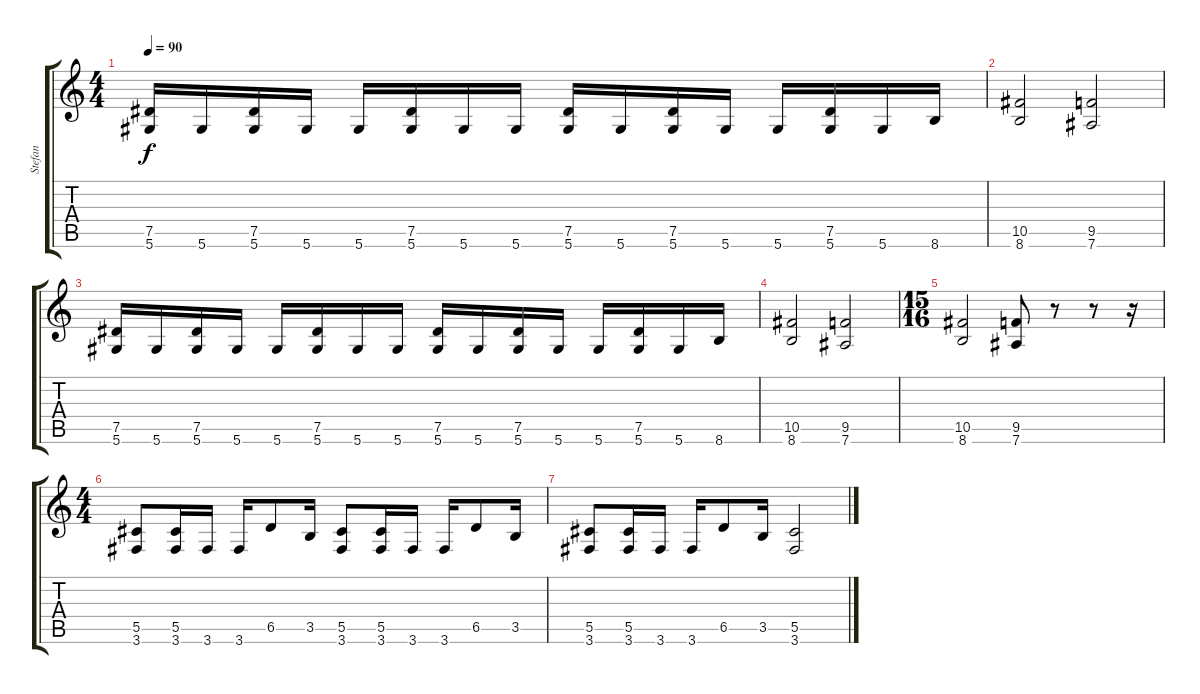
\track ("Stefan" "Stefan") {instrument distortionguitar}
\staff {score tabs}
\tuning (Eb4 Bb3 Gb3 Db3 Ab2 Eb2) {hide}
\ts (4 4)
\tempo 90
\clef g2
\ks c
(7.5 5.6).16{dy f} 5.6.16 (7.5 5.6).16 5.6.16 5.6.16 (7.5 5.6).16 5.6.16 5.6.16 (7.5 5.6).16 5.6.16 (7.5 5.6).16 5.6.16 5.6.16 (7.5 5.6).16 5.6.16 8.6.16 |
(10.5 8.6).2 (9.5 7.6).2 |
(7.5 5.6).16 5.6.16 (7.5 5.6).16 5.6.16 5.6.16 (7.5 5.6).16 5.6.16 5.6.16 (7.5 5.6).16 5.6.16 (7.5 5.6).16 5.6.16 5.6.16 (7.5 5.6).16 5.6.16 8.6.16 |
(10.5 8.6).2 (9.5 7.6).2 |
\ts (15 16)
(10.5 8.6).2 (9.5 7.6).8 r.8 r.8 r.16 |
\ts (4 4)
(5.5 3.6).8 (5.5 3.6).16 3.6.16 3.6.16 6.5.8 3.5.16 (5.5 3.6).8 (5.5 3.6).16 3.6.16 3.6.16 6.5.8 3.5.16 |
(5.5 3.6).8 (5.5 3.6).16 3.6.16 3.6.16 6.5.8 3.5.16 (5.5 3.6).2
